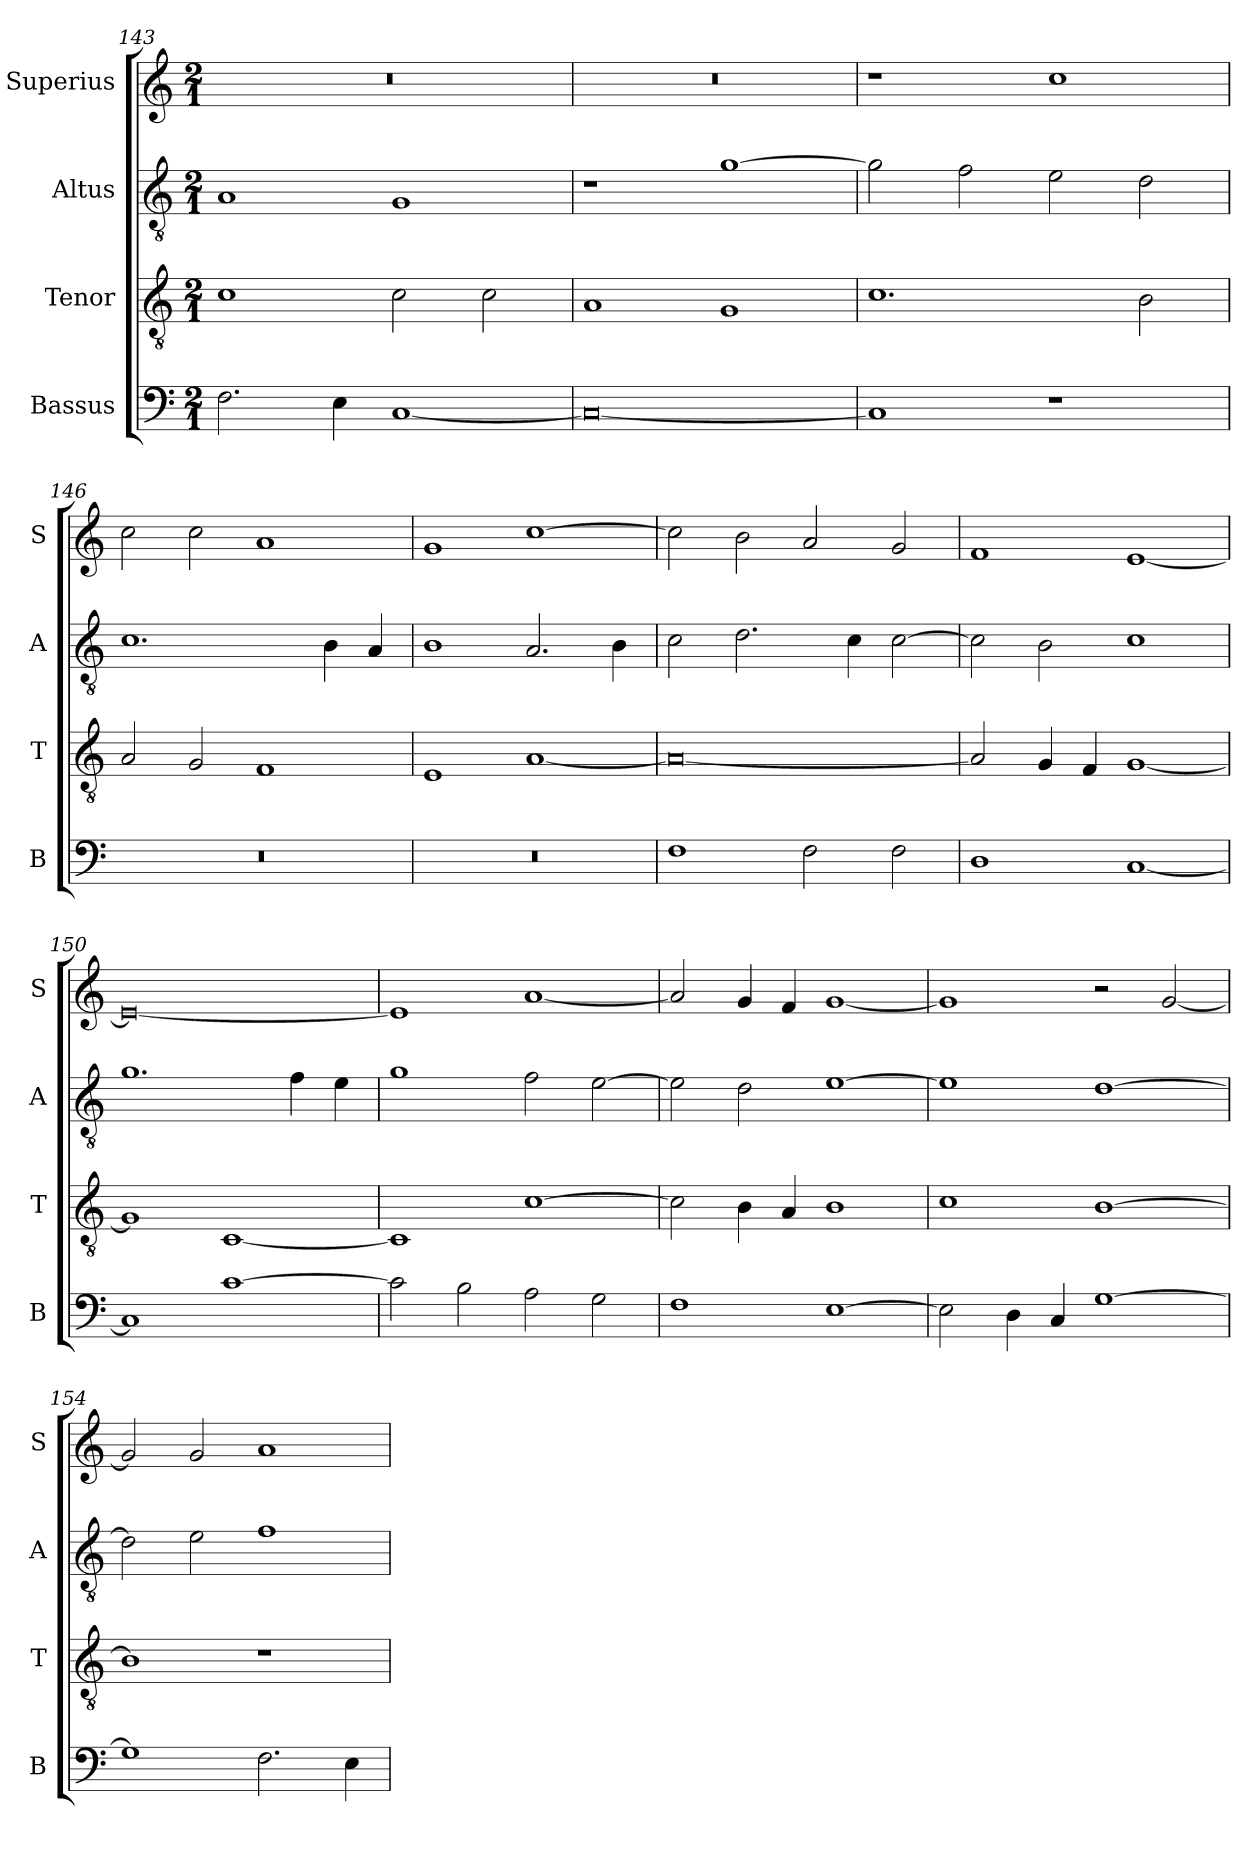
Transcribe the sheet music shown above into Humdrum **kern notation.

**kern	**kern	**kern	**kern
*part4	*part3	*part2	*part1
*staff4	*staff3	*staff2	*staff1
*I"Bassus	*I"Tenor	*I"Altus	*I"Superius
*I'B	*I'T	*I'A	*I'S
*clefF4	*clefGv2	*clefGv2	*clefG2
*k[]	*k[]	*k[]	*k[]
*C:	*C:	*C:	*C:
*M2/1	*M2/1	*M2/1	*M2/1
=143	=143	=143	=143
2.F	1c	1A	0r
4E	.	.	.
[1C	2c	1G	.
.	2c	.	.
=144	=144	=144	=144
0C_	1A	1r	0r
.	1G	[1g	.
=145	=145	=145	=145
1C]	1.c	2g]	1r
.	.	2f	.
1r	.	2e	1cc
.	2B	2d	.
=146	=146	=146	=146
0r	2A	1.c	2cc
.	2G	.	2cc
.	1F	.	1a
.	.	4B	.
.	.	4A	.
=147	=147	=147	=147
0r	1E	1B	1g
.	[1A	2.A	[1cc
.	.	4B	.
=148	=148	=148	=148
1F	0A_	2c	2cc]
.	.	2.d	2b
2F	.	.	2a
.	.	4c	.
2F	.	[2c	2g
=149	=149	=149	=149
1D	2A]	2c]	1f
.	4G	2B	.
.	4F	.	.
[1C	[1G	1c	[1e
=150	=150	=150	=150
1C]	1G]	1.g	0e_
[1c	[1C	.	.
.	.	4f	.
.	.	4e	.
=151	=151	=151	=151
2c]	1C]	1g	1e]
2B	.	.	.
2A	[1c	2f	[1a
2G	.	[2e	.
=152	=152	=152	=152
1F	2c]	2e]	2a]
.	4B	2d	4g
.	4A	.	4f
[1E	1B	[1e	[1g
=153	=153	=153	=153
2E]	1c	1e]	1g]
4D	.	.	.
4C	.	.	.
[1G	[1B	[1d	2r
.	.	.	[2g
=154	=154	=154	=154
1G]	1B]	2d]	2g]
.	.	2e	2g
2.F	1r	1f	1a
4E	.	.	.
=	=	=	=
*-	*-	*-	*-
